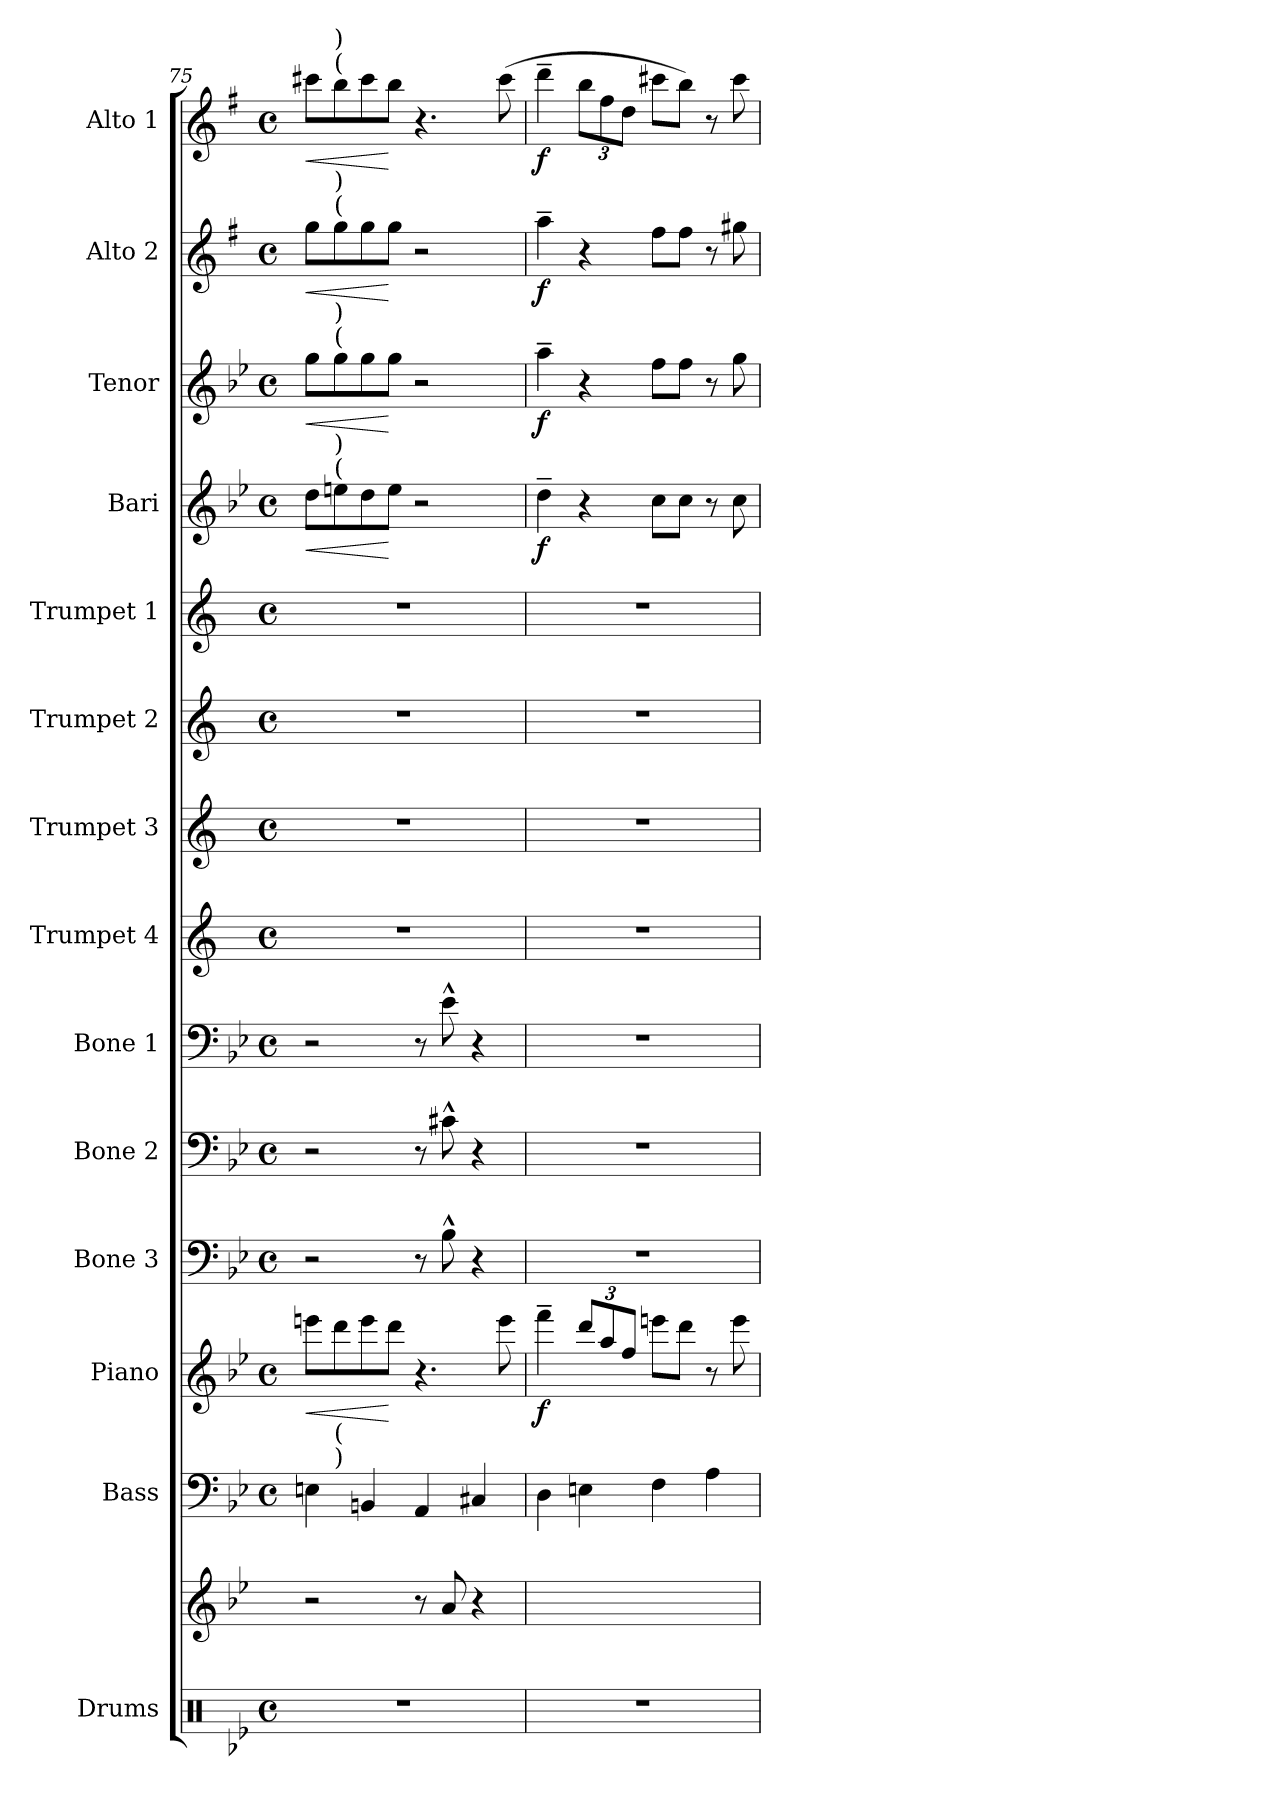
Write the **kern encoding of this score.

**kern	**kern	**kern	**kern	**dynam	**kern	**kern	**kern	**kern	**kern	**kern	**kern	**kern	**dynam	**kern	**dynam	**kern	**dynam	**kern	**dynam
*part15	*part14	*part13	*part12	*part12	*part11	*part10	*part9	*part8	*part7	*part6	*part5	*part4	*part4	*part3	*part3	*part2	*part2	*part1	*part1
*staff15	*staff14	*staff13	*staff12	*staff12	*staff11	*staff10	*staff9	*staff8	*staff7	*staff6	*staff5	*staff4	*staff4	*staff3	*staff3	*staff2	*staff2	*staff1	*staff1
*I"Drums	*	*I"Bass	*I"Piano	*	*I"Bone 3	*I"Bone 2	*I"Bone 1	*I"Trumpet 4	*I"Trumpet 3	*I"Trumpet 2	*I"Trumpet 1	*I"Bari	*	*I"Tenor	*	*I"Alto 2	*	*I"Alto 1	*
*	*	*	*	*	*	*	*	*I'Tpt	*	*I'Tpt	*I'Tpt	*	*	*	*	*	*	*	*
*clefX	*clefG2	*clefF4	*clefG2	*	*clefF4	*clefF4	*clefF4	*clefG2	*clefG2	*clefG2	*clefG2	*clefG2	*	*clefG2	*	*clefG2	*	*clefG2	*
*	*	*ITrd7c12	*ITrd8c14	*	*	*	*	*ITrd1c2	*ITrd1c2	*ITrd1c2	*ITrd1c2	*ITrd12c21	*	*ITrd8c14	*	*ITrd5c9	*	*ITrd5c9	*
*k[b-e-]	*k[b-e-]	*k[b-e-]	*k[b-e-]	*	*k[b-e-]	*k[b-e-]	*k[b-e-]	*k[b-e-]	*k[b-e-]	*k[b-e-]	*k[b-e-]	*k[b-e-]	*	*k[b-e-]	*	*k[b-e-]	*	*k[b-e-]	*
*B-:	*B-:	*B-:	*B-:	*	*B-:	*B-:	*B-:	*B-:	*B-:	*B-:	*B-:	*B-:	*	*B-:	*	*B-:	*	*B-:	*
*M4/4	*	*M4/4	*M4/4	*	*M4/4	*M4/4	*M4/4	*M4/4	*M4/4	*M4/4	*M4/4	*M4/4	*	*M4/4	*	*M4/4	*	*M4/4	*
*met(c)	*	*met(c)	*met(c)	*	*met(c)	*met(c)	*met(c)	*met(c)	*met(c)	*met(c)	*met(c)	*met(c)	*	*met(c)	*	*met(c)	*	*met(c)	*
=75	=75	=75	=75	=75	=75	=75	=75	=75	=75	=75	=75	=75	=75	=75	=75	=75	=75	=75	=75
!	!	!	!	!LO:HP:b	!	!	!	!	!	!	!	!	!LO:HP:b	!	!LO:HP:b	!	!LO:HP:b	!	!LO:HP:b
1r	2r	4EEn\	8een\L	<	2r	2r	2r	1r	1r	1r	1r	8d\L	<	8g\L	<	8b-\L	<	8een\L	<
!	!	!	!	!	!	!	!	!	!	!	!	!	!	!	!	!	!	!LO:TX:a:t=(	!
!	!	!	!	!	!	!	!	!	!	!	!	!	!	!	!	!	!	!LO:TX:a:t=)	!
!	!	!	!	!	!	!	!	!	!	!	!	!	!	!	!	!LO:TX:a:t=(	!	!	!
!	!	!	!	!	!	!	!	!	!	!	!	!	!	!	!	!LO:TX:a:t=)	!	!	!
!	!	!	!	!	!	!	!	!	!	!	!	!	!	!LO:TX:a:t=(	!	!	!	!	!
!	!	!	!	!	!	!	!	!	!	!	!	!	!	!LO:TX:a:t=)	!	!	!	!	!
!	!	!	!	!	!	!	!	!	!	!	!	!LO:TX:a:t=(	!	!	!	!	!	!	!
!	!	!	!	!	!	!	!	!	!	!	!	!LO:TX:a:t=)	!	!	!	!	!	!	!
!	!	!	!LO:TX:b:t=(	!	!	!	!	!	!	!	!	!	!	!	!	!	!	!	!
!	!	!	!LO:TX:b:t=)	!	!	!	!	!	!	!	!	!	!	!	!	!	!	!	!
.	.	.	8dd\	.	.	.	.	.	.	.	.	8en\	.	8g\	.	8b-\	.	8dd\	.
.	.	4BBBn/	8ee\	.	.	.	.	.	.	.	.	8d\	.	8g\	.	8b-\	.	8ee\	.
.	.	.	8dd\J	[	.	.	.	.	.	.	.	8e\J	[	8g\J	[	8b-\J	[	8dd\J	[
.	8r	4AAA/	4.r	.	8r	8r	8r	.	.	.	.	2r	.	2r	.	2r	.	4.r	.
.	8a/	.	.	.	8B-^^>\	8c#X^^>\	8e-^^>\	.	.	.	.	.	.	.	.	.	.	.	.
.	4r	4CC#X/	.	.	4r	4r	4r	.	.	.	.	.	.	.	.	.	.	.	.
.	.	.	8ee\	.	.	.	.	.	.	.	.	.	.	.	.	.	.	(>8ee\	.
=76	=76	=76	=76	=76	=76	=76	=76	=76	=76	=76	=76	=76	=76	=76	=76	=76	=76	=76	=76
!	!	!	!	!LO:DY:b	!	!	!	!	!	!	!	!	!LO:DY:b	!	!LO:DY:b	!	!LO:DY:b	!	!LO:DY:b
1r	1ryy	4DD\	4ff~>\	f	1r	1r	1r	1r	1r	1r	1r	4d~>\	f	4a~>\	f	4cc~>\	f	4ff~>\	f
.	.	4EEn\	12dd/L	.	.	.	.	.	.	.	.	4r	.	4r	.	4r	.	12dd\L	.
.	.	.	12a/	.	.	.	.	.	.	.	.	.	.	.	.	.	.	12a\	.
.	.	.	12f/J	.	.	.	.	.	.	.	.	.	.	.	.	.	.	12f\J	.
.	.	4FF\	8een\L	.	.	.	.	.	.	.	.	8c\L	.	8f\L	.	8a\L	.	8een\L	.
.	.	.	8dd\J	.	.	.	.	.	.	.	.	8c\J	.	8f\J	.	8a\J	.	8dd\J)	.
.	.	4AA\	8r	.	.	.	.	.	.	.	.	8r	.	8r	.	8r	.	8r	.
.	.	.	8ee\	.	.	.	.	.	.	.	.	8c\	.	8g\	.	8bn\	.	8ee\	.
=	=	=	=	=	=	=	=	=	=	=	=	=	=	=	=	=	=	=	=
*-	*-	*-	*-	*-	*-	*-	*-	*-	*-	*-	*-	*-	*-	*-	*-	*-	*-	*-	*-
